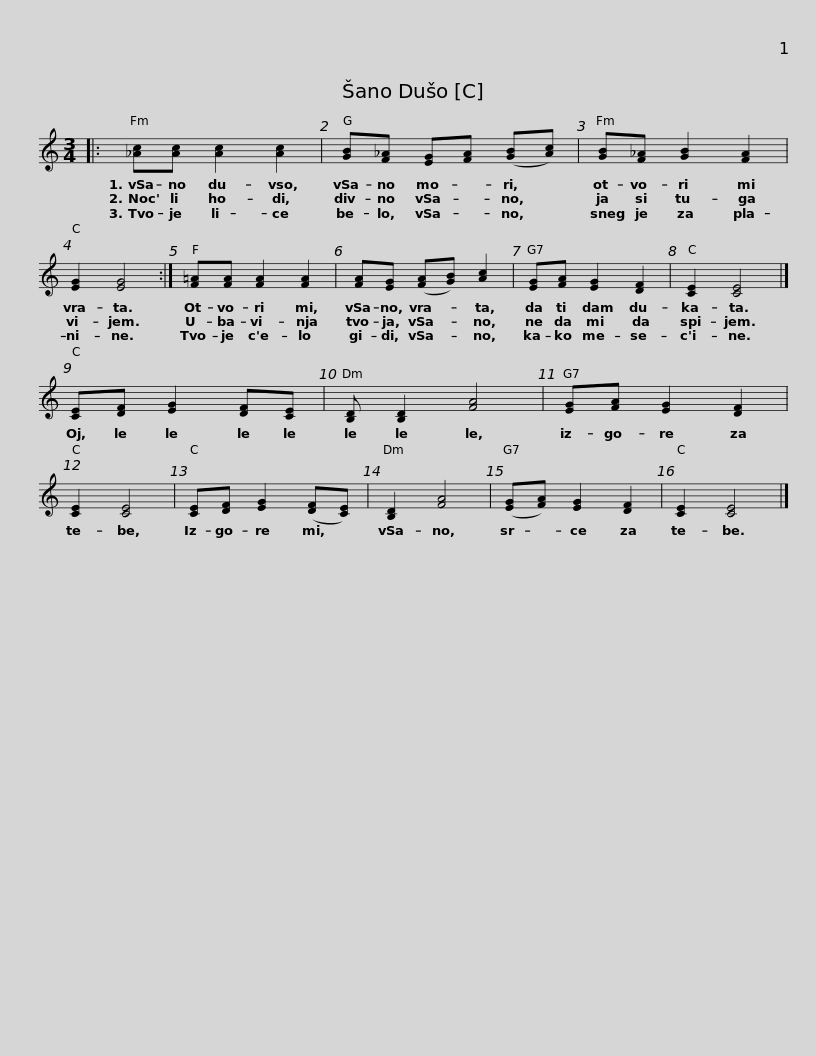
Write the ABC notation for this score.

X:1
L:1/8
M:3/4
I:linebreak $
K:C
V:1 treble
V:1
|: [_Ac][Ac] [Ac]2 [Ac]2 | [GB][F_A] [EG][FA] ([GB][Ac]) | [GB][F_A] [GB]2 [FA]2 | [EG]2 [EG]4 :| [F=A][FA] [FA]2 [FA]2 | %5
 [FA][EG] ([FA][GB]) [Ac]2 |$ [EG][FA] [EG]2 [DF]2 | [CE]2 [CE]4 |] [CE][DF] [EG]2 [DF][CE] | [B,D] [B,D]2 [FA]4 | %10
 [EG][FA] [EG]2 [DF]2 | [CE]2 [CE]4 | [CE][DF] [EG]2 ([DF][CE]) | [B,D]2 [FA]4 |$ ([EG][FA]) [EG]2 [DF]2 | %15
 [CE]2 [CE]4 |] %16
